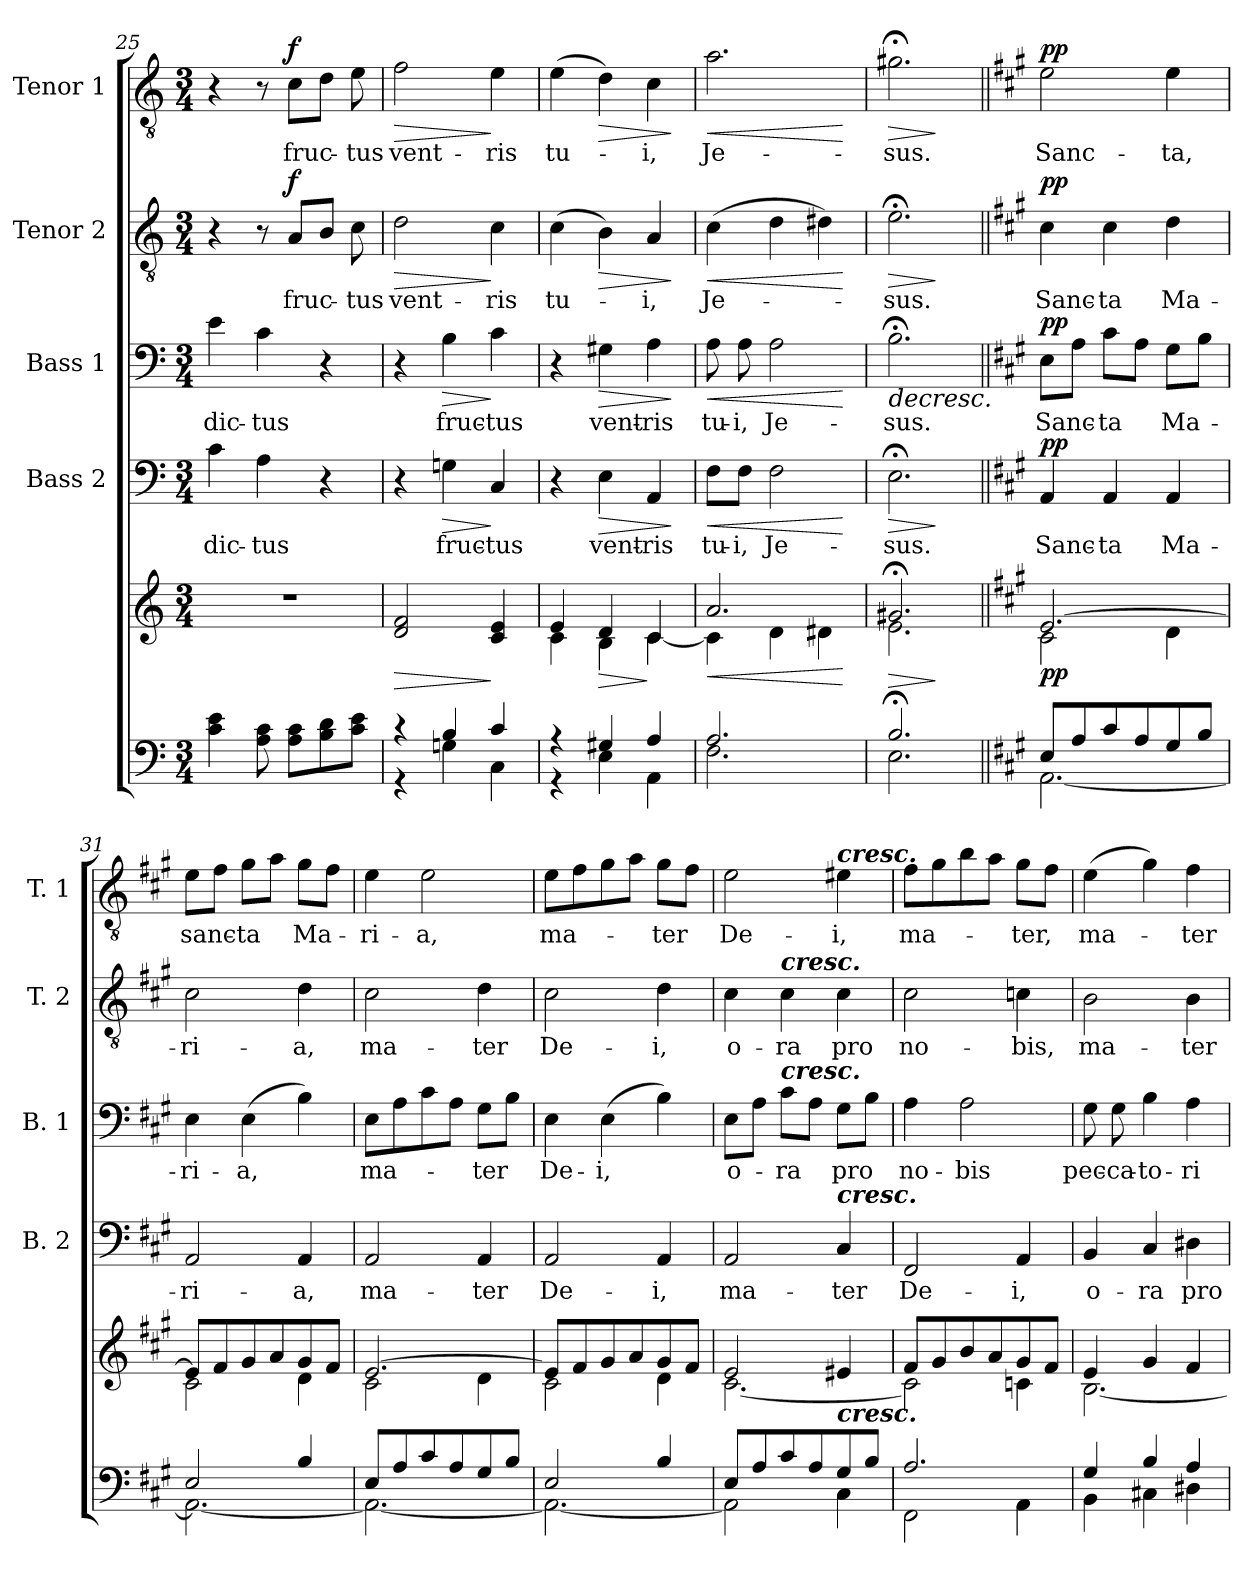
**kern	**kern	**dynam	**kern	**text	**dynam	**kern	**text	**dynam	**kern	**text	**dynam	**kern	**text	**dynam
*part5	*part5	*part5	*part4	*part4	*part4	*part3	*part3	*part3	*part2	*part2	*part2	*part1	*part1	*part1
*staff6	*staff5	*staff5/6	*staff4	*staff4	*staff4	*staff3	*staff3	*staff3	*staff2	*staff2	*staff2	*staff1	*staff1	*staff1
*	*	*	*I"Bass 2	*	*	*I"Bass 1	*	*	*I"Tenor 2	*	*	*I"Tenor 1	*	*
*	*	*	*I'B. 2	*	*	*I'B. 1	*	*	*I'T. 2	*	*	*I'T. 1	*	*
*clefF4	*clefG2	*	*clefF4	*	*	*clefF4	*	*	*clefGv2	*	*	*clefGv2	*	*
*k[]	*k[]	*	*k[]	*	*	*k[]	*	*	*k[]	*	*	*k[]	*	*
*C:	*C:	*	*C:	*	*	*C:	*	*	*C:	*	*	*C:	*	*
*M3/4	*M3/4	*	*M3/4	*	*	*M3/4	*	*	*M3/4	*	*	*M3/4	*	*
=25	=25	=25	=25	=25	=25	=25	=25	=25	=25	=25	=25	=25	=25	=25
!	!	!	!	!LO:LY:b	!	!	!LO:LY:b	!	!	!	!	!	!	!
4c\ 4e\	2.r	.	4c\	-dic-	.	4e\	-dic-	.	4r	.	.	4r	.	.
!	!	!	!	!LO:LY:b	!	!	!LO:LY:b	!	!	!	!	!	!	!
8A\ 8c\	.	.	4A\	-tus	.	4c\	-tus	.	8r	.	.	8r	.	.
!	!	!	!	!	!	!	!	!	!	!LO:LY:b	!LO:DY:a	!	!LO:LY:b	!LO:DY:a
8A\ 8c\L	.	.	.	.	.	.	.	.	8A/L	fruc-	f	8c\L	fruc-	f
8B\ 8d\	.	.	4r	.	.	4r	.	.	8B/J	.	.	8d\J	.	.
!	!	!	!	!	!	!	!	!	!	!LO:LY:b	!	!	!LO:LY:b	!
8c\ 8e\J	.	.	.	.	.	.	.	.	8c\	-tus	.	8e\	-tus	.
=26	=26	=26	=26	=26	=26	=26	=26	=26	=26	=26	=26	=26	=26	=26
*^	*	*	*	*	*	*	*	*	*	*	*	*	*	*
!	!	!	!LO:HP:b	!	!	!	!	!	!	!	!LO:LY:b	!LO:HP:b	!	!LO:LY:b	!LO:HP:b
4r	4r	2d/ 2f/	>	4r	.	.	4r	.	.	2d\	vent-	>	2f\	vent-	>
!	!	!	!	!	!LO:LY:b	!LO:HP:b	!	!LO:LY:b	!LO:HP:b	!	!	!	!	!	!
4B/	4Gn\	.	.	4Gn\	fruc-	>	4B\	fruc-	>	.	.	.	.	.	.
!	!	!	!	!	!LO:LY:b	!	!	!LO:LY:b	!	!	!LO:LY:b	!	!	!LO:LY:b	!
4c/	4C\	4c/ 4e/	]	4C/	-tus	]	4c\	-tus	]	4c\	-ris	]	4e\	-ris	]
!!LO:LB:g=z
=27	=27	=27	=27	=27	=27	=27	=27	=27	=27	=27	=27	=27	=27	=27	=27
*	*	*^	*	*	*	*	*	*	*	*	*	*	*	*	*
!	!	!	!	!	!	!	!	!	!	!	!	!LO:LY:b	!	!	!LO:LY:b	!
4r	4r	4e/	4c\	.	4r	.	.	4r	.	.	(>4c\	tu-	.	(>4e\	tu-	.
!	!	!	!	!LO:HP:b	!	!LO:LY:b	!LO:HP:b	!	!LO:LY:b	!LO:HP:b	!	!	!LO:HP:b	!	!	!LO:HP:b
4G#X/	4E\	4d/	4B\	>	4E\	vent-	>	4G#X\	vent-	>	4B\)	.	>	4d\)	.	>
!	!	!	!	!	!	!LO:LY:b	!	!	!LO:LY:b	!	!	!LO:LY:b	!	!	!LO:LY:b	!
4A/	4AA\	4c/	[<4c\	]	4AA/	-ris	.	4A\	-ris	.	4A/	-i,	.	4c\	-i,	.
*v	*v	*	*	*	*	*	*	*	*	*	*	*	*	*	*	*
*	*v	*v	*	*	*	*	*	*	*	*	*	*	*	*	*
.	.	.	.	.	]	.	.	]	.	.	]	.	.	]
=28	=28	=28	=28	=28	=28	=28	=28	=28	=28	=28	=28	=28	=28	=28
*^	*	*	*	*	*	*	*	*	*	*	*	*	*	*
!	!	!	!LO:HP:b	!	!LO:LY:b	!LO:HP:b	!	!LO:LY:b	!LO:HP:b	!	!LO:LY:b	!LO:HP:b	!	!LO:LY:b	!LO:HP:b
*	*	*^	*	*	*	*	*	*	*	*	*	*	*	*	*
2.A/	2.F\	2.a/	4c\]	<	8F\L	tu-	<	8A\	tu-	<	(>4c\	Je-	<	2.a\	Je-	<
!	!	!	!	!	!	!LO:LY:b	!	!	!LO:LY:b	!	!	!	!	!	!	!
.	.	.	.	.	8F\J	-i,	.	8A\	-i,	.	.	.	.	.	.	.
!	!	!	!	!	!	!LO:LY:b	!	!	!LO:LY:b	!	!	!	!	!	!	!
.	.	.	4d\	.	2F\	Je-	.	2A\	Je-	.	4d\	.	.	.	.	.
.	.	.	4d#X\	.	.	.	.	.	.	.	4d#X\)	.	.	.	.	.
*v	*v	*	*	*	*	*	*	*	*	*	*	*	*	*	*	*
*	*v	*v	*	*	*	*	*	*	*	*	*	*	*	*	*
.	.	[	.	.	[	.	.	[	.	.	[	.	.	[
=29	=29	=29	=29	=29	=29	=29	=29	=29	=29	=29	=29	=29	=29	=29
*^	*	*	*	*	*	*	*	*	*	*	*	*	*	*
!	!	!	!LO:HP:b	!	!LO:LY:b	!LO:HP:b	!	!LO:LY:b	!LO:HP:b	!	!LO:LY:b	!LO:HP:b	!	!LO:LY:b	!LO:HP:b
*	*	*^	*	*	*	*	*	*	*	*	*	*	*	*	*
2.B;</	2.E\	2.g#X;</	2.e\	>	2.E;<\	-sus.	>	2.B;<\	-sus.	>	2.e;<\	-sus.	>	2.g#X;<\	-sus.	>
*v	*v	*	*	*	*	*	*	*	*	*	*	*	*	*	*	*
*	*v	*v	*	*	*	*	*	*	*	*	*	*	*	*	*
.	.	]	.	.	]	.	.	.	.	.	]	.	.	]
=30||	=30||	=30||	=30||	=30||	=30||	=30||	=30||	=30||	=30||	=30||	=30||	=30||	=30||	=30||
*k[f#c#g#]	*k[f#c#g#]	*	*k[f#c#g#]	*	*	*k[f#c#g#]	*	*	*k[f#c#g#]	*	*	*k[f#c#g#]	*	*
*A:	*A:	*	*A:	*	*	*A:	*	*	*A:	*	*	*A:	*	*
*^	*^	*	*	*	*	*	*	*	*	*	*	*	*	*
!	!	!	!	!LO:DY:b	!	!LO:LY:b	!LO:DY:a	!	!LO:LY:b	!LO:DY:a	!	!LO:LY:b	!LO:DY:a	!	!LO:LY:b	!LO:DY:a
8E/L	[<2.AA\	[>2.e/	2c#\	pp	4AA/	Sanc-	pp	8E\L	Sanc-	pp	4c#\	Sanc-	pp	2e\	Sanc-	pp
8A/	.	.	.	.	.	.	.	8A\J	.	]	.	.	.	.	.	.
!	!	!	!	!	!	!LO:LY:b	!	!	!LO:LY:b	!	!	!LO:LY:b	!	!	!	!
8c#/	.	.	.	.	4AA/	-ta	.	8c#\L	-ta	.	4c#\	-ta	.	.	.	.
8A/	.	.	.	.	.	.	.	8A\J	.	.	.	.	.	.	.	.
!	!	!	!	!	!	!LO:LY:b	!	!	!LO:LY:b	!	!	!LO:LY:b	!	!	!LO:LY:b	!
8G#/	.	.	4d\	.	4AA/	Ma-	.	8G#\L	Ma-	.	4d\	Ma-	.	4e\	-ta,	.
8B/J	.	.	.	.	.	.	.	8B\J	.	.	.	.	.	.	.	.
=31	=31	=31	=31	=31	=31	=31	=31	=31	=31	=31	=31	=31	=31	=31	=31	=31
!	!	!	!	!	!	!LO:LY:b	!	!	!LO:LY:b	!	!	!LO:LY:b	!	!	!LO:LY:b	!
2E/	2.AA\_	8e/L]	2c#\	.	2AA/	-ri-	.	4E\	-ri-	.	2c#\	-ri-	.	8e\L	sanc-	.
.	.	8f#/	.	.	.	.	.	.	.	.	.	.	.	8f#\J	.	.
!	!	!	!	!	!	!	!	!	!LO:LY:b	!	!	!	!	!	!LO:LY:b	!
.	.	8g#/	.	.	.	.	.	(>4E\	-a,	.	.	.	.	8g#\L	-ta	.
.	.	8a/	.	.	.	.	.	.	.	.	.	.	.	8a\J	.	.
!	!	!	!	!	!	!LO:LY:b	!	!	!	!	!	!LO:LY:b	!	!	!LO:LY:b	!
4B/	.	8g#/	4d\	.	4AA/	-a,	.	4B\)	.	.	4d\	-a,	.	8g#\L	Ma-	.
.	.	8f#/J	.	.	.	.	.	.	.	.	.	.	.	8f#\J	.	.
=32	=32	=32	=32	=32	=32	=32	=32	=32	=32	=32	=32	=32	=32	=32	=32	=32
!	!	!	!	!	!	!LO:LY:b	!	!	!LO:LY:b	!	!	!LO:LY:b	!	!	!LO:LY:b	!
8E/L	2.AA\_	[>2.e/	2c#\	.	2AA/	ma-	.	8E\L	ma-	.	2c#\	ma-	.	4e\	-ri-	.
8A/	.	.	.	.	.	.	.	8A\	.	.	.	.	.	.	.	.
!	!	!	!	!	!	!	!	!	!	!	!	!	!	!	!LO:LY:b	!
8c#/	.	.	.	.	.	.	.	8c#\	.	.	.	.	.	2e\	-a,	.
8A/	.	.	.	.	.	.	.	8A\J	.	.	.	.	.	.	.	.
!	!	!	!	!	!	!LO:LY:b	!	!	!LO:LY:b	!	!	!LO:LY:b	!	!	!	!
8G#/	.	.	4d\	.	4AA/	-ter	.	8G#\L	-ter	.	4d\	-ter	.	.	.	.
8B/J	.	.	.	.	.	.	.	8B\J	.	.	.	.	.	.	.	.
!!LO:PB:g=z
=33	=33	=33	=33	=33	=33	=33	=33	=33	=33	=33	=33	=33	=33	=33	=33	=33
!	!	!	!	!	!	!LO:LY:b	!	!	!LO:LY:b	!	!	!LO:LY:b	!	!	!LO:LY:b	!
2E/	2.AA\_	8e/L]	2c#\	.	2AA/	De-	.	4E\	De-	.	2c#\	De-	.	8e\L	ma-	.
.	.	8f#/	.	.	.	.	.	.	.	.	.	.	.	8f#\	.	.
!	!	!	!	!	!	!	!	!	!LO:LY:b	!	!	!	!	!	!	!
.	.	8g#/	.	.	.	.	.	(>4E\	-i,	.	.	.	.	8g#\	.	.
.	.	8a/	.	.	.	.	.	.	.	.	.	.	.	8a\J	.	.
!	!	!	!	!	!	!LO:LY:b	!	!	!	!	!	!LO:LY:b	!	!	!LO:LY:b	!
4B/	.	8g#/	4d\	.	4AA/	-i,	.	4B\)	.	.	4d\	-i,	.	8g#\L	-ter	.
.	.	8f#/J	.	.	.	.	.	.	.	.	.	.	.	8f#\J	.	.
=34	=34	=34	=34	=34	=34	=34	=34	=34	=34	=34	=34	=34	=34	=34	=34	=34
!	!	!	!	!	!	!LO:LY:b	!	!	!LO:LY:b	!	!	!LO:LY:b	!	!	!LO:LY:b	!
8E/L	2AA\]	2e/	[<2.c#\	.	2AA/	ma-	.	8E\L	o-	.	4c#\	o-	.	2e\	De-	.
8A/	.	.	.	.	.	.	.	8A\J	.	.	.	.	.	.	.	.
!	!	!	!	!	!	!	!	!	!	!	!LO:TX:a:Bi:t=cresc.	!	!	!	!	!
!	!	!	!	!	!	!	!	!LO:TX:a:Bi:t=cresc.	!	!	!	!	!	!	!	!
!	!	!	!	!	!	!	!	!	!LO:LY:b	!	!	!LO:LY:b	!	!	!	!
8c#/	.	.	.	.	.	.	.	8c#\L	-ra	.	4c#\	-ra	.	.	.	.
8A/	.	.	.	.	.	.	.	8A\J	.	.	.	.	.	.	.	.
!	!	!	!	!	!	!	!	!	!	!	!	!	!	!LO:TX:a:Bi:t=cresc.	!	!
!	!	!	!	!	!LO:TX:a:Bi:t=cresc.	!	!	!	!	!	!	!	!	!	!	!
!	!	!LO:TX:b:Bi:t=cresc.	!	!	!	!	!	!	!	!	!	!	!	!	!	!
!	!	!	!	!	!	!LO:LY:b	!	!	!LO:LY:b	!	!	!LO:LY:b	!	!	!LO:LY:b	!
8G#/	4C#\	4e#X/	.	.	4C#/	-ter	.	8G#\L	pro	.	4c#\	pro	.	4e#X\	-i,	.
8B/J	.	.	.	.	.	.	.	8B\J	.	.	.	.	.	.	.	.
=35	=35	=35	=35	=35	=35	=35	=35	=35	=35	=35	=35	=35	=35	=35	=35	=35
!	!	!	!	!	!	!LO:LY:b	!	!	!LO:LY:b	!	!	!LO:LY:b	!	!	!LO:LY:b	!
2.A/	2FF#\	8f#/L	2c#\]	.	2FF#/	De-	.	4A\	no-	.	2c#\	no-	.	8f#\L	ma-	.
.	.	8g#/	.	.	.	.	.	.	.	.	.	.	.	8g#\	.	.
!	!	!	!	!	!	!	!	!	!LO:LY:b	!	!	!	!	!	!	!
.	.	8b/	.	.	.	.	.	2A\	-bis	.	.	.	.	8b\	.	.
.	.	8a/	.	.	.	.	.	.	.	.	.	.	.	8a\J	.	.
!	!	!	!	!	!	!LO:LY:b	!	!	!	!	!	!LO:LY:b	!	!	!LO:LY:b	!
.	4AA\	8g#/	4cn\	.	4AA/	-i,	.	.	.	.	4cn\	-bis,	.	8g#\L	-ter,	.
.	.	8f#/J	.	.	.	.	.	.	.	.	.	.	.	8f#\J	.	.
=36	=36	=36	=36	=36	=36	=36	=36	=36	=36	=36	=36	=36	=36	=36	=36	=36
!	!	!	!	!	!	!LO:LY:b	!	!	!LO:LY:b	!	!	!LO:LY:b	!	!	!LO:LY:b	!
4G#/	4BB\	4e/	[<2.B\	.	4BB/	o-	.	8G#\	pec-	.	2B\	ma-	.	(>4e\	ma-	.
!	!	!	!	!	!	!	!	!	!LO:LY:b	!	!	!	!	!	!	!
.	.	.	.	.	.	.	.	8G#\	-ca-	.	.	.	.	.	.	.
!	!	!	!	!	!	!LO:LY:b	!	!	!LO:LY:b	!	!	!	!	!	!	!
4B/	4C#X\	4g#/	.	.	4C#/	-ra	.	4B\	-to-	.	.	.	.	4g#\)	.	.
!	!	!	!	!	!	!LO:LY:b	!	!	!LO:LY:b	!	!	!LO:LY:b	!	!	!LO:LY:b	!
4A/	4D#X\	4f#/	.	.	4D#X\	pro	.	4A\	-ri-	.	4B\	-ter	.	4f#\	-ter	.
*v	*v	*	*	*	*	*	*	*	*	*	*	*	*	*	*	*
*	*v	*v	*	*	*	*	*	*	*	*	*	*	*	*	*
=	=	=	=	=	=	=	=	=	=	=	=	=	=	=
*-	*-	*-	*-	*-	*-	*-	*-	*-	*-	*-	*-	*-	*-	*-
